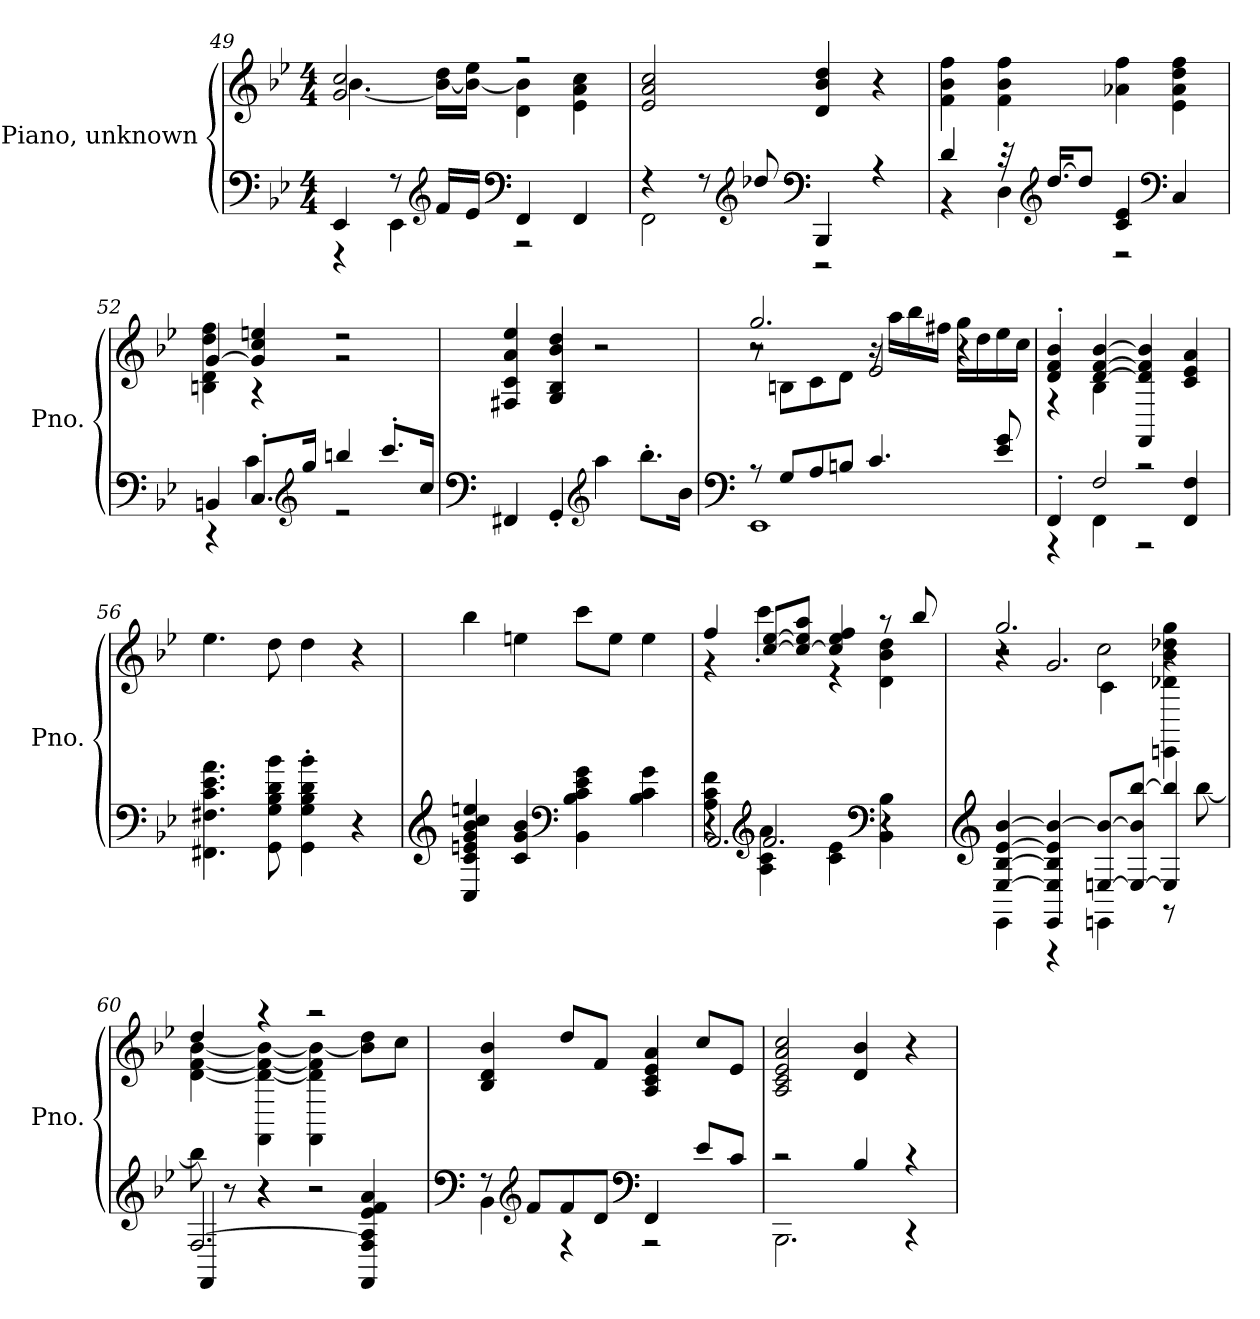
**kern	**kern
*part1	*part1
*staff2	*staff1
*I"Piano, unknown	*
*I'Pno.	*
*clefF4	*clefG2
*k[b-e-]	*k[b-e-]
*M4/4	*M4/4
=49	=49
*^	*^
4EE-/	4r	2g/ 2cc/	[4.b-\
8r	4EE-\	.	.
*clefG2	*	*	*
16f/LL	.	.	16b-\_ 16dd\LL
16e-/JJ	.	.	16b-\_ 16ee-\JJ
*clefF4	*	*	*
4FF/	2r	2r	4d\ 4b-\]
4FF/	.	.	4e-\ 4a\ 4cc\
*	*	*v	*v
=50	=50	=50
4r	2FF\	2e-/ 2a/ 2cc/
8r	.	.
*clefG2	*	*
8dd-X/	.	.
*clefF4	*	*
4BBB-/	2r	4d/ 4b-/ 4dd/
4r	.	4r
!!LO:LB:g=z
=51	=51	=51
4d/	4r	4f\ 4b-\ 4ff\
32r	4D\	4f\ 4b-\ 4ff\
*clefG2	*	*
[16.dd/KL	.	.
8dd/J]	.	.
4c/ 4e-/	2r	4a-X\ 4ff\
*clefF4	*	*
4C/	.	4e-\ 4a-\ 4dd\ 4ff\
=52	=52	=52
*	*	*^
4BBn/	4r	[4g/	4Bn\ 4d\ 4dd\ 4ff\
8.C'/L	4c\	4g/] 4cc/ 4een/	4r
*clefG2	*	*	*
16gg/Jk	.	.	.
4bbn/	2r	2r	2r
8.ccc'/L	.	.	.
16cc/Jk	.	.	.
*v	*v	*	*
*	*v	*v
=53	=53
*clefF4	*
4FF#X/	4F#X/ 4c/ 4a/ 4ee-/
4GG'/	4G/ 4B-/ 4b-/ 4dd/
*clefG2	*
4aa\	2r
8.bb-'\L	.
16b-\Jk	.
!!LO:LB:g=z
=54	=54
*clefF4	*
*^	*^
*	*	*	*^
8r	1EE-	2.gg/	8r	2r
8G/L	.	.	8Bn\L	.
8A/	.	.	8c\	.
8Bn/J	.	.	8d\J	.
4.c/	.	.	16r	2e-/
.	.	.	16aa\LL	.
.	.	.	16bb-\	.
.	.	.	16ff#X\JJ	.
.	.	4r	16gg\LL	.
.	.	.	16dd\	.
8e-/ 8g/	.	.	16ee-\	.
.	.	.	16cc\JJ	.
*	*	*	*v	*v
=55	=55	=55	=55
4FF'/	4r	4d/' 4f/' 4b-/'	4r
2F/	4FF\	[4d/ [4f/ [4b-/	4B-\
.	2r	4FF/ 4d/] 4f/] 4b-/]	2r
4FF/ 4F/	.	4c/ 4e-/ 4a/	.
*v	*v	*	*
*	*v	*v
=56	=56
4.FF#X\ 4.F#X\ 4.c\ 4.e-\ 4.a\	4.ee-\
8GG\ 8G\ 8B-\ 8d\ 8b-\	8dd\
4GG\' 4G\' 4B-\' 4d\' 4b-\'	4dd\
4r	4r
=57	=57
*clefG2	*
4C/ 4c/ 4en/ 4g/ 4b-/ 4cc/ 4een/	4bb-\
4c/ 4g/ 4b-/	4een\
*clefF4	*
4BB-\ 4B-\ 4c\ 4e\ 4g\	8ccc\L
.	8ee\J
4B-\ 4c\ 4g\	4ee\
!!LO:PB:g=z
=58	=58
*^	*^
*	*^	*	*
4r	4A\ 4c\ 4f\	2.AA/	4ff/	4r
*clefG2	*	*	*	*
2.f/	4A\ 4c\ 4a\	.	[8cc/ [8ee-/L	4ccc'\
.	.	.	8cc/_ 8ee-/] 8aa/J	.
.	4c\ 4e-\	.	4cc/] 4ee-/ 4ff/	4r
*clefF4	*	*	*	*
.	4BB-\ 4B-\	4r	8r	4d\ 4b-\ 4dd\
.	.	.	8bb-/	.
*v	*v	*v	*	*
*	*v	*v
=59	=59
*clefG2	*
*^	*^
*	*	*	*^
*	*	*	*	*^
[4E-/ [4B-/ [4e-/ [4b-/	4EE-\	2.gg/	2r	4r	2r
4EE-/ 4E-/] 4B-/] 4e-/] 4b-/_	4r	.	.	2.g/	.
[8En/ 8b-/_L	4EEn\	.	2cc\	.	4c\
8E/_ 8b-/] [8bb-/J	.	.	.	.	.
4E/] 4bb-/]	8r	4r	.	.	4EEn\ 4d-X\ 4b-\ 4dd-X\ 4gg\
.	[8bb-\	.	.	.	.
*	*	*	*v	*v	*v
=60	=60	=60	=60
*	*^	*	*
[2.F/	8bb-\]	4FF/	4dd/	[4d\ [4f\ [4b-\
.	8r	.	.	.
.	4r	4r	4r	4FF\ 4d\_ 4f\_ 4b-\_
.	2r	2r	2r	4FF\ 4d\] 4f\] 4b-\_
4FF/ 4F/] 4A/ 4e-/ 4f/ 4a/	.	.	.	8b-\] 8dd\L
.	.	.	.	8cc\J
*v	*v	*v	*	*
*	*v	*v
!!LO:LB:g=z
=61	=61
*clefF4	*
*^	*
8r	4BB-\	4B-/ 4d/ 4b-/
*clefG2	*	*
8f/L	.	.
8f/	4r	8dd/L
8d/J	.	8f/J
*clefF4	*	*
4FF/	2r	4A/ 4c/ 4e-/ 4a/
8e-/L	.	8cc/L
8c/J	.	8e-/J
=62	=62	=62
2r	2.BBB-\	2A/ 2c/ 2e-/ 2a/ 2cc/
4B-/	.	4d/ 4b-/
4r	4r	4r
*v	*v	*
=	=
*-	*-
